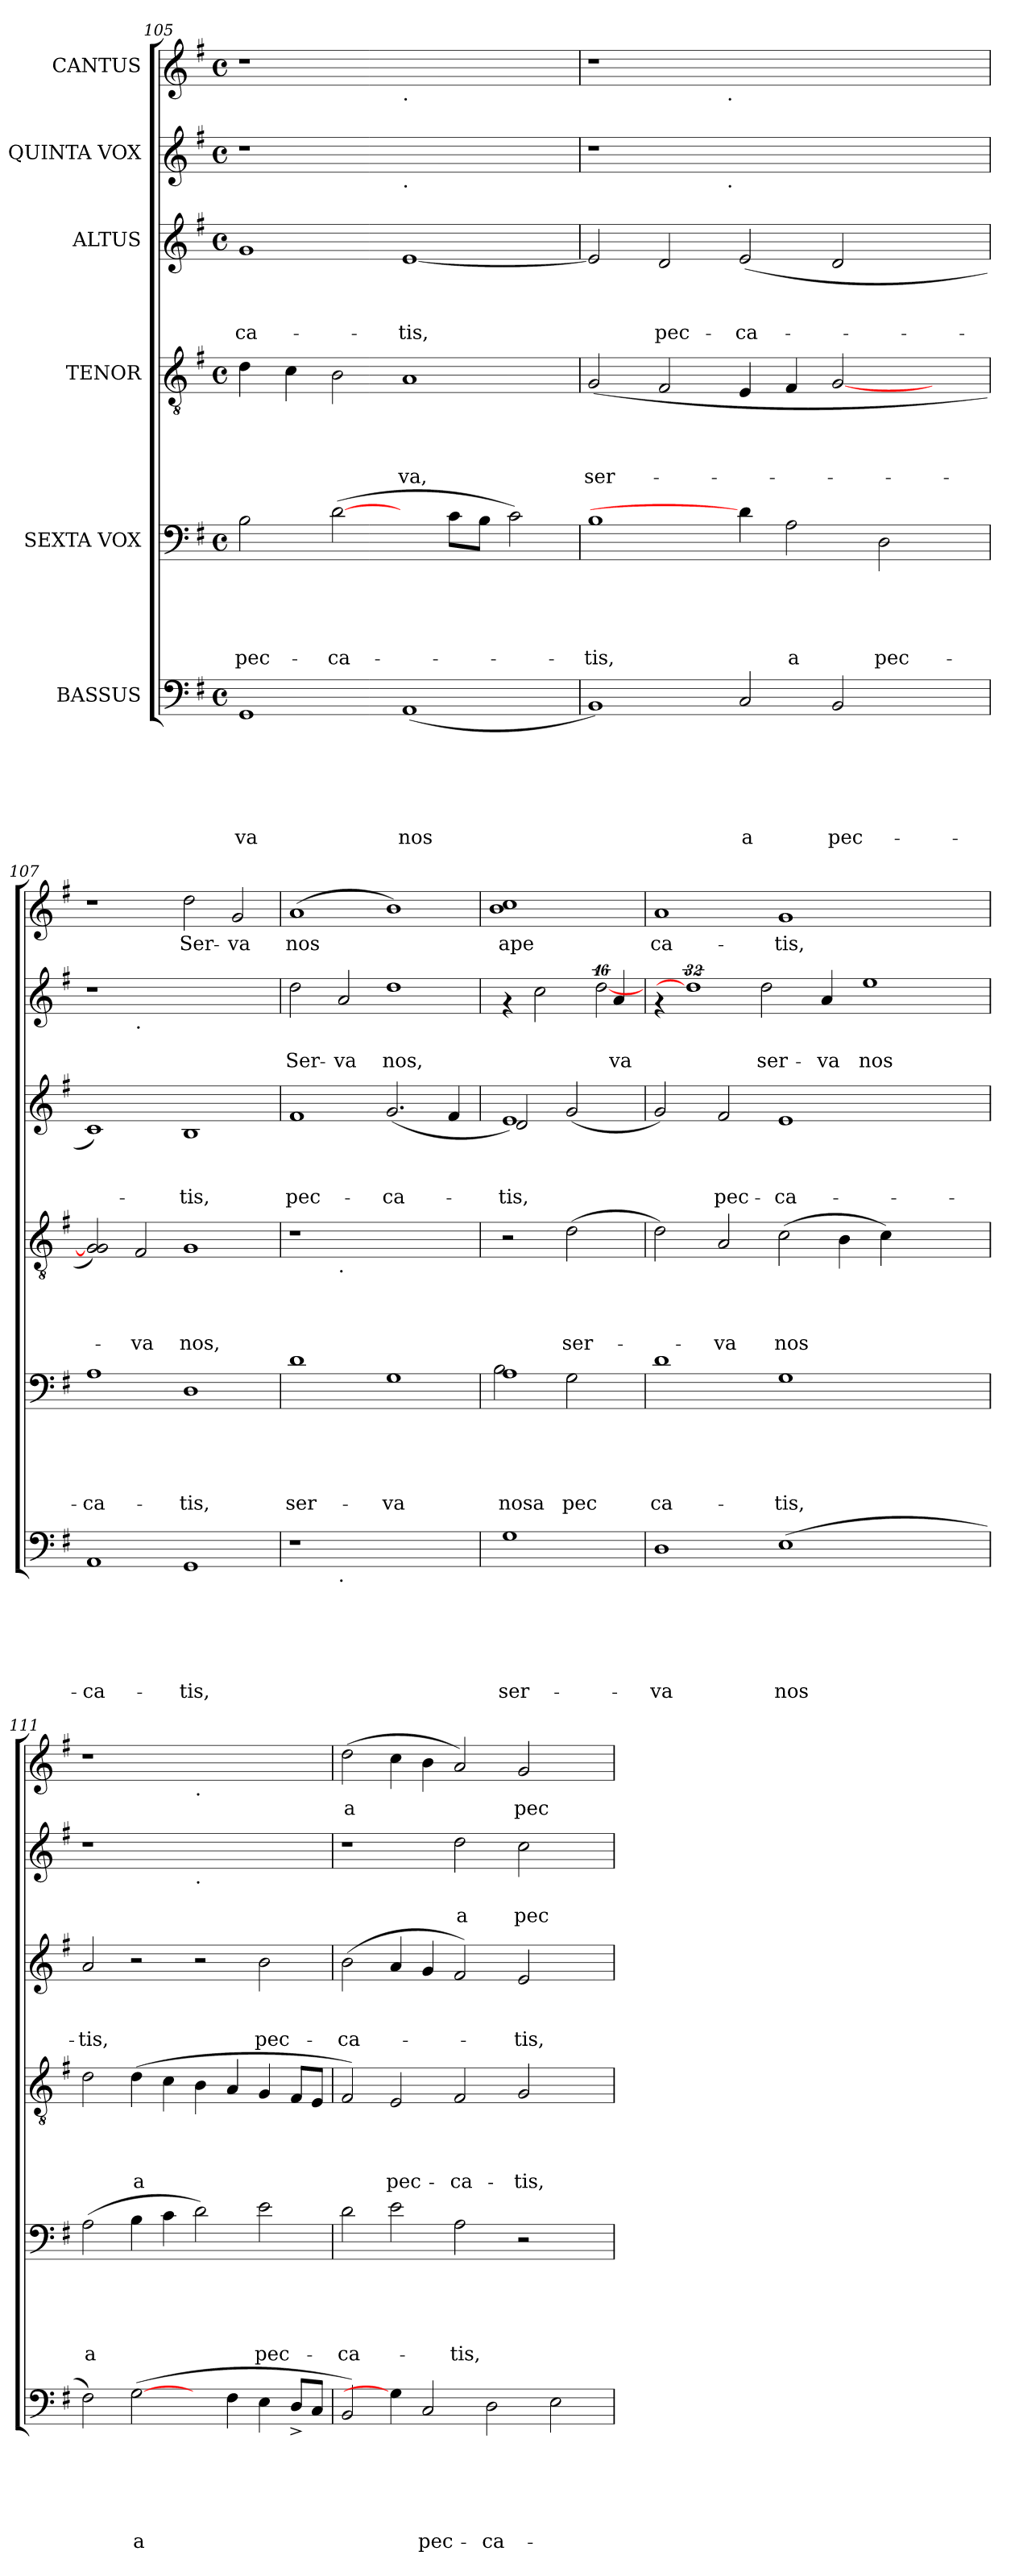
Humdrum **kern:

**kern	**text	**text	**text	**text	**text	**text	**kern	**text	**text	**text	**text	**text	**kern	**text	**text	**text	**text	**kern	**text	**text	**text	**kern	**text	**text	**kern	**text
*part6	*part6	*part6	*part6	*part6	*part6	*part6	*part5	*part5	*part5	*part5	*part5	*part5	*part4	*part4	*part4	*part4	*part4	*part3	*part3	*part3	*part3	*part2	*part2	*part2	*part1	*part1
*staff6	*staff6	*staff6	*staff6	*staff6	*staff6	*staff6	*staff5	*staff5	*staff5	*staff5	*staff5	*staff5	*staff4	*staff4	*staff4	*staff4	*staff4	*staff3	*staff3	*staff3	*staff3	*staff2	*staff2	*staff2	*staff1	*staff1
*I"BASSUS	*	*	*	*	*	*	*I"SEXTA VOX	*	*	*	*	*	*I"TENOR	*	*	*	*	*I"ALTUS	*	*	*	*I"QUINTA VOX	*	*	*I"CANTUS	*
!!LO:PB:g=z
*clefF4	*	*	*	*	*	*	*clefF4	*	*	*	*	*	*clefGv2	*	*	*	*	*clefG2	*	*	*	*clefG2	*	*	*clefG2	*
*k[f#]	*	*	*	*	*	*	*k[f#]	*	*	*	*	*	*k[f#]	*	*	*	*	*k[f#]	*	*	*	*k[f#]	*	*	*k[f#]	*
*G:	*	*	*	*	*	*	*G:	*	*	*	*	*	*G:	*	*	*	*	*G:	*	*	*	*G:	*	*	*G:	*
*M4/4	*	*	*	*	*	*	*M4/4	*	*	*	*	*	*M4/4	*	*	*	*	*M4/4	*	*	*	*M4/4	*	*	*M4/4	*
*met(c)	*	*	*	*	*	*	*met(c)	*	*	*	*	*	*met(c)	*	*	*	*	*met(c)	*	*	*	*met(c)	*	*	*met(c)	*
=105	=105	=105	=105	=105	=105	=105	=105	=105	=105	=105	=105	=105	=105	=105	=105	=105	=105	=105	=105	=105	=105	=105	=105	=105	=105	=105
!	!	!	!	!	!	!LO:LY:b	!	!	!	!	!	!LO:LY:b	!	!	!	!	!	!	!	!	!LO:LY:b	!	!	!	!	!
1GG	.	.	.	.	.	-va	2B\	.	.	.	.	pec-	4d\	.	.	.	.	1g	.	.	-ca-	1r	.	.	1r	.
.	.	.	.	.	.	.	.	.	.	.	.	.	4c\	.	.	.	.	.	.	.	.	.	.	.	.	.
!	!	!	!	!	!	!	!	!	!	!	!	!LO:LY:b	!	!	!	!	!	!	!	!	!	!	!	!	!	!
.	.	.	.	.	.	.	(>[2d\	.	.	.	.	-ca-	2B\	.	.	.	.	.	.	.	.	.	.	.	.	.
!	!	!	!	!	!	!	!	!	!	!	!	!	!	!	!	!	!	!	!	!	!	!	!	!	!LO:TX:b:t=.	!
!	!	!	!	!	!	!	!	!	!	!	!	!	!	!	!	!	!	!	!	!	!	!LO:TX:b:t=.	!	!	!	!
!	!	!	!	!	!	!LO:LY:b	!	!	!	!	!	!	!	!	!	!	!LO:LY:b	!	!	!	!LO:LY:b	!	!	!	!	!
(<1AA	.	.	.	.	.	nos	4ryy	.	.	.	.	.	1A	.	.	.	-va,	[<1e	.	.	-tis,	1ryy	.	.	1ryy	.
.	.	.	.	.	.	.	8c\L	.	.	.	.	.	.	.	.	.	.	.	.	.	.	.	.	.	.	.
.	.	.	.	.	.	.	8B\J	.	.	.	.	.	.	.	.	.	.	.	.	.	.	.	.	.	.	.
.	.	.	.	.	.	.	2c\)	.	.	.	.	.	.	.	.	.	.	.	.	.	.	.	.	.	.	.
=106	=106	=106	=106	=106	=106	=106	=106	=106	=106	=106	=106	=106	=106	=106	=106	=106	=106	=106	=106	=106	=106	=106	=106	=106	=106	=106
!	!	!	!	!	!	!	!	!	!	!	!	!LO:LY:b	!	!	!	!	!LO:LY:b	!	!	!	!	!	!	!	!	!
*	*	*	*	*	*	*	*	*	*	*	*	*	*	*	*	*	*	*	*	*	*	*^	*	*	*^	*
1BB)	.	.	.	.	.	.	1B	.	.	.	.	-tis,	(<2G/	.	.	.	ser-	2e/]	.	.	.	1r	2ryy	.	.	1r	2ryy	.
!	!	!	!	!	!	!	!	!	!	!	!	!	!	!	!	!	!	!	!	!	!LO:LY:b	!	!	!	!	!	!	!
.	.	.	.	.	.	.	.	.	.	.	.	.	2F#/	.	.	.	.	2d/	.	.	pec-	.	4...ryy	.	.	.	4...ryy	.
!	!	!	!	!	!	!	!	!	!	!	!	!	!	!	!	!	!	!	!	!	!	!	!	!	!	!	!LO:TX:b:t=.	!
!	!	!	!	!	!	!	!	!	!	!	!	!	!	!	!	!	!	!	!	!	!	!	!LO:TX:b:t=.	!	!	!	!	!
.	.	.	.	.	.	.	.	.	.	.	.	.	.	.	.	.	.	.	.	.	.	.	1ryy	.	.	.	1ryy	.
!	!	!	!	!	!	!LO:LY:b	!	!	!	!	!	!	!	!	!	!	!	!	!	!	!LO:LY:b	!	!	!	!	!	!	!
2C/	.	.	.	.	.	a	4d\]	.	.	.	.	.	4E/	.	.	.	.	(<2e/	.	.	-ca-	1ryy	.	.	.	1ryy	.	.
!	!	!	!	!	!	!	!	!	!	!	!	!LO:LY:b	!	!	!	!	!	!	!	!	!	!	!	!	!	!	!	!
.	.	.	.	.	.	.	2A\	.	.	.	.	a	4F#/	.	.	.	.	.	.	.	.	.	.	.	.	.	.	.
!	!	!	!	!	!	!LO:LY:b	!	!	!	!	!	!	!	!	!	!	!	!	!	!	!	!	!	!	!	!	!	!
2BB/	.	.	.	.	.	pec-	.	.	.	.	.	.	[<2G/	.	.	.	.	2d/	.	.	.	.	.	.	.	.	.	.
!	!	!	!	!	!	!	!	!	!	!	!	!LO:LY:b	!	!	!	!	!	!	!	!	!	!	!	!	!	!	!	!
.	.	.	.	.	.	.	2D\	.	.	.	.	pec-	.	.	.	.	.	.	.	.	.	.	.	.	.	.	.	.
.	.	.	.	.	.	.	.	.	.	.	.	.	.	.	.	.	.	.	.	.	.	.	4ryy	.	.	.	4ryy	.
4ryy	.	.	.	.	.	.	.	.	.	.	.	.	4ryy	.	.	.	.	4ryy	.	.	.	4ryy	.	.	.	4ryy	.	.
.	.	.	.	.	.	.	.	.	.	.	.	.	.	.	.	.	.	.	.	.	.	.	32ryy	.	.	.	32ryy	.
=107	=107	=107	=107	=107	=107	=107	=107	=107	=107	=107	=107	=107	=107	=107	=107	=107	=107	=107	=107	=107	=107	=107	=107	=107	=107	=107	=107	=107
!	!	!	!	!	!	!LO:LY:b	!	!	!	!	!	!LO:LY:b	!	!	!	!	!	!	!	!	!	!	!	!	!	!	!	!
*	*	*	*	*	*	*	*	*	*	*	*	*	*	*	*	*	*	*	*	*	*	*	*	*	*	*v	*v	*
1AA	.	.	.	.	.	-ca-	1A	.	.	.	.	-ca-	2G/] 2G/)	.	.	.	.	1c)	.	.	.	1r	2ryy	.	.	1r	.
!	!	!	!	!	!	!	!	!	!	!	!	!	!	!	!	!	!	!	!	!	!	!	!LO:TX:b:t=.	!	!	!	!
!	!	!	!	!	!	!	!	!	!	!	!	!	!	!	!	!	!LO:LY:b	!	!	!	!	!	!	!	!	!	!
.	.	.	.	.	.	.	.	.	.	.	.	.	2F#/	.	.	.	-va	.	.	.	.	.	1.ryy	.	.	.	.
!	!	!	!	!	!	!LO:LY:b	!	!	!	!	!	!LO:LY:b	!	!	!	!	!LO:LY:b	!	!	!	!LO:LY:b	!	!	!	!	!	!LO:LY:b
1GG	.	.	.	.	.	-tis,	1D	.	.	.	.	-tis,	1G	.	.	.	nos,	1B	.	.	-tis,	1ryy	.	.	.	2dd\	Ser-
!	!	!	!	!	!	!	!	!	!	!	!	!	!	!	!	!	!	!	!	!	!	!	!	!	!	!	!LO:LY:b
.	.	.	.	.	.	.	.	.	.	.	.	.	.	.	.	.	.	.	.	.	.	.	.	.	.	2g/	-va
=108	=108	=108	=108	=108	=108	=108	=108	=108	=108	=108	=108	=108	=108	=108	=108	=108	=108	=108	=108	=108	=108	=108	=108	=108	=108	=108	=108
!	!	!	!	!	!	!	!	!	!	!	!	!LO:LY:b	!	!	!	!	!	!	!	!	!LO:LY:b	!	!	!	!LO:LY:b:rj	!	!LO:LY:b
*^	*	*	*	*	*	*	*	*	*	*	*	*	*^	*	*	*	*	*	*	*	*	*v	*v	*	*	*	*
1r	2ryy	.	.	.	.	.	.	1d	.	.	.	.	ser-	1r	2ryy	.	.	.	.	1f#	.	.	pec-	2dd\	.	Ser-	(>1a	nos
!	!	!	!	!	!	!	!	!	!	!	!	!	!	!	!LO:TX:b:t=.	!	!	!	!	!	!	!	!	!	!	!	!	!
!	!LO:TX:b:t=.	!	!	!	!	!	!	!	!	!	!	!	!	!	!	!	!	!	!	!	!	!	!	!	!	!	!	!
!	!	!	!	!	!	!	!	!	!	!	!	!	!	!	!	!	!	!	!	!	!	!	!	!	!	!LO:LY:b:rj	!	!
.	1.ryy	.	.	.	.	.	.	.	.	.	.	.	.	.	1.ryy	.	.	.	.	.	.	.	.	2a/	.	-va	.	.
!	!	!	!	!	!	!	!	!	!	!	!	!	!LO:LY:b	!	!	!	!	!	!	!	!	!	!LO:LY:b	!	!	!LO:LY:b:rj	!	!
1ryy	.	.	.	.	.	.	.	1G	.	.	.	.	-va	1ryy	.	.	.	.	.	(<2.g/	.	.	-ca-	1dd	.	nos,	1b)	.
.	.	.	.	.	.	.	.	.	.	.	.	.	.	.	.	.	.	.	.	4f#/	.	.	.	.	.	.	.	.
=109	=109	=109	=109	=109	=109	=109	=109	=109	=109	=109	=109	=109	=109	=109	=109	=109	=109	=109	=109	=109	=109	=109	=109	=109	=109	=109	=109	=109
!	!	!	!	!	!	!	!LO:LY:b	!	!	!	!	!	!LO:LY:b	!	!	!	!	!	!	!	!	!	!LO:LY:b	!	!	!	!	!LO:LY:b
*v	*v	*	*	*	*	*	*	*^	*	*	*	*	*	*v	*v	*	*	*	*	*^	*	*	*	*^	*	*	*	*
1G	.	.	.	.	.	ser-	1A	2B\	.	.	.	.	nosa	2r	.	.	.	.	1e)	2d/	.	.	-tis,	4rf	2ryy	.	.	1b 1cc	ape
.	.	.	.	.	.	.	.	.	.	.	.	.	.	.	.	.	.	.	.	.	.	.	.	2cc\	.	.	.	.	.
!	!	!	!	!	!	!	!	!	!	!	!	!	!LO:LY:b	!	!	!	!	!LO:LY:b	!	!	!	!	!	!	!	!	!	!	!
.	.	.	.	.	.	.	.	2G\	.	.	.	.	pec-	(>2d\	.	.	.	ser-	.	(<2g/	.	.	.	.	8ryy	.	.	.	.
.	.	.	.	.	.	.	.	.	.	.	.	.	.	.	.	.	.	.	.	.	.	.	.	.	32ryy	.	.	.	.
.	.	.	.	.	.	.	.	.	.	.	.	.	.	.	.	.	.	.	.	.	.	.	.	.	[32%11dd	.	.	.	.
!	!	!	!	!	!	!	!	!	!	!	!	!	!	!	!	!	!	!	!	!	!	!	!	!	!	!	!LO:LY:b:rj	!	!
.	.	.	.	.	.	.	.	.	.	.	.	.	.	.	.	.	.	.	.	.	.	.	.	4a/	.	.	va	.	.
*	*	*	*	*	*	*	*	*	*	*	*	*	*	*	*	*	*	*	*v	*v	*	*	*	*	*	*	*	*	*
*	*	*	*	*	*	*	*v	*v	*	*	*	*	*	*	*	*	*	*	*	*	*	*	*v	*v	*	*	*	*
=110	=110	=110	=110	=110	=110	=110	=110	=110	=110	=110	=110	=110	=110	=110	=110	=110	=110	=110	=110	=110	=110	=110	=110	=110	=110	=110
!	!	!	!	!	!	!LO:LY:b	!	!	!	!	!	!LO:LY:b	!	!	!	!	!	!	!	!	!	!	!	!	!	!LO:LY:b
1D	.	.	.	.	.	-va	1d	.	.	.	.	-ca-	2d\)	.	.	.	.	2g/)	.	.	.	4rf	.	.	1a	ca-
.	.	.	.	.	.	.	.	.	.	.	.	.	.	.	.	.	.	.	.	.	.	32%21dd]	.	.	.	.
!	!	!	!	!	!	!	!	!	!	!	!	!	!	!	!	!	!LO:LY:b	!	!	!	!LO:LY:b	!	!	!	!	!
.	.	.	.	.	.	.	.	.	.	.	.	.	2A/	.	.	.	-va	2f#/	.	.	pec-	.	.	.	.	.
!	!	!	!	!	!	!	!	!	!	!	!	!	!	!	!	!	!	!	!	!	!	!	!	!LO:LY:b:rj	!	!
.	.	.	.	.	.	.	.	.	.	.	.	.	.	.	.	.	.	.	.	.	.	2dd\	.	ser-	.	.
!	!	!	!	!	!	!LO:LY:b	!	!	!	!	!	!LO:LY:b	!	!	!	!	!LO:LY:b	!	!	!	!LO:LY:b	!	!	!	!	!LO:LY:b
(>1E	.	.	.	.	.	nos	1G	.	.	.	.	-tis,	(>2c\	.	.	.	nos	1e	.	.	-ca-	.	.	.	1g	-tis,
!	!	!	!	!	!	!	!	!	!	!	!	!	!	!	!	!	!	!	!	!	!	!	!	!LO:LY:b:rj	!	!
.	.	.	.	.	.	.	.	.	.	.	.	.	.	.	.	.	.	.	.	.	.	4a/	.	-va	.	.
.	.	.	.	.	.	.	.	.	.	.	.	.	4B\	.	.	.	.	.	.	.	.	.	.	.	.	.
!	!	!	!	!	!	!	!	!	!	!	!	!	!	!	!	!	!	!	!	!	!	!	!	!LO:LY:b:rj	!	!
.	.	.	.	.	.	.	.	.	.	.	.	.	.	.	.	.	.	.	.	.	.	1ee	.	nos	.	.
.	.	.	.	.	.	.	.	.	.	.	.	.	4c\)	.	.	.	.	.	.	.	.	.	.	.	.	.
2ryy	.	.	.	.	.	.	2ryy	.	.	.	.	.	2ryy	.	.	.	.	2ryy	.	.	.	.	.	.	2ryy	.
8ryy	.	.	.	.	.	.	8ryy	.	.	.	.	.	8ryy	.	.	.	.	8ryy	.	.	.	.	.	.	8ryy	.
32ryy	.	.	.	.	.	.	32ryy	.	.	.	.	.	32ryy	.	.	.	.	32ryy	.	.	.	.	.	.	32ryy	.
!!LO:PB:g=z
=111	=111	=111	=111	=111	=111	=111	=111	=111	=111	=111	=111	=111	=111	=111	=111	=111	=111	=111	=111	=111	=111	=111	=111	=111	=111	=111
!	!	!	!	!	!	!	!	!	!	!	!	!LO:LY:b	!	!	!	!	!	!	!	!	!LO:LY:b	!	!	!	!	!
2F#\)	.	.	.	.	.	.	(>2A\	.	.	.	.	a	2d\	.	.	.	.	2a/	.	.	-tis,	1r	.	.	1r	.
!	!	!	!	!	!	!LO:LY:b	!	!	!	!	!	!	!	!	!	!	!LO:LY:b	!	!	!	!	!	!	!	!	!
(>[2G\	.	.	.	.	.	a	4B\	.	.	.	.	.	(>4d\	.	.	.	a	2r	.	.	.	.	.	.	.	.
.	.	.	.	.	.	.	4c\	.	.	.	.	.	4c\	.	.	.	.	.	.	.	.	.	.	.	.	.
!	!	!	!	!	!	!	!	!	!	!	!	!	!	!	!	!	!	!	!	!	!	!	!	!	!LO:TX:b:t=.	!
!	!	!	!	!	!	!	!	!	!	!	!	!	!	!	!	!	!	!	!	!	!	!LO:TX:b:t=.	!	!	!	!
4ryy	.	.	.	.	.	.	2d\)	.	.	.	.	.	4B\	.	.	.	.	2r	.	.	.	1ryy	.	.	1ryy	.
4F#\	.	.	.	.	.	.	.	.	.	.	.	.	4A/	.	.	.	.	.	.	.	.	.	.	.	.	.
!	!	!	!	!	!	!	!	!	!	!	!	!LO:LY:b	!	!	!	!	!	!	!	!	!LO:LY:b	!	!	!	!	!
4E\	.	.	.	.	.	.	2e\	.	.	.	.	pec-	4G/	.	.	.	.	2b\	.	.	pec-	.	.	.	.	.
8D^</L	.	.	.	.	.	.	.	.	.	.	.	.	8F#/L	.	.	.	.	.	.	.	.	.	.	.	.	.
8C/J	.	.	.	.	.	.	.	.	.	.	.	.	8E/J	.	.	.	.	.	.	.	.	.	.	.	.	.
=112	=112	=112	=112	=112	=112	=112	=112	=112	=112	=112	=112	=112	=112	=112	=112	=112	=112	=112	=112	=112	=112	=112	=112	=112	=112	=112
!	!	!	!	!	!	!	!	!	!	!	!	!LO:LY:b	!	!	!	!	!	!	!	!	!LO:LY:b	!	!	!	!	!LO:LY:b
2BB/)	.	.	.	.	.	.	2d\	.	.	.	.	-ca-	2F#/)	.	.	.	.	(>2b\	.	.	-ca-	1r	.	.	(>2dd\	a
!	!	!	!	!	!	!	!	!	!	!	!	!	!	!	!	!	!LO:LY:b	!	!	!	!	!	!	!	!	!
4G\]	.	.	.	.	.	.	2e\	.	.	.	.	.	2E/	.	.	.	pec-	4a/	.	.	.	.	.	.	4cc\	.
!	!	!	!	!	!	!LO:LY:b	!	!	!	!	!	!	!	!	!	!	!	!	!	!	!	!	!	!	!	!
2C/	.	.	.	.	.	pec-	.	.	.	.	.	.	.	.	.	.	.	4g/	.	.	.	.	.	.	4b\	.
!	!	!	!	!	!	!	!	!	!	!	!	!LO:LY:b	!	!	!	!	!LO:LY:b	!	!	!	!	!	!	!LO:LY:b:rj	!	!
.	.	.	.	.	.	.	2A\	.	.	.	.	-tis,	2F#/	.	.	.	-ca-	2f#/)	.	.	.	2dd\	.	a	2a/)	.
!	!	!	!	!	!	!LO:LY:b	!	!	!	!	!	!	!	!	!	!	!	!	!	!	!	!	!	!	!	!
2D\	.	.	.	.	.	-ca-	.	.	.	.	.	.	.	.	.	.	.	.	.	.	.	.	.	.	.	.
!	!	!	!	!	!	!	!	!	!	!	!	!	!	!	!	!	!LO:LY:b	!	!	!	!LO:LY:b	!	!	!LO:LY:b:rj	!	!LO:LY:b
.	.	.	.	.	.	.	2r	.	.	.	.	.	2G/	.	.	.	-tis,	2e/	.	.	-tis,	2cc\	.	pec-	2g/	pec-
2E\	.	.	.	.	.	.	.	.	.	.	.	.	.	.	.	.	.	.	.	.	.	.	.	.	.	.
.	.	.	.	.	.	.	4ryy	.	.	.	.	.	4ryy	.	.	.	.	4ryy	.	.	.	4ryy	.	.	4ryy	.
=	=	=	=	=	=	=	=	=	=	=	=	=	=	=	=	=	=	=	=	=	=	=	=	=	=	=
*-	*-	*-	*-	*-	*-	*-	*-	*-	*-	*-	*-	*-	*-	*-	*-	*-	*-	*-	*-	*-	*-	*-	*-	*-	*-	*-
